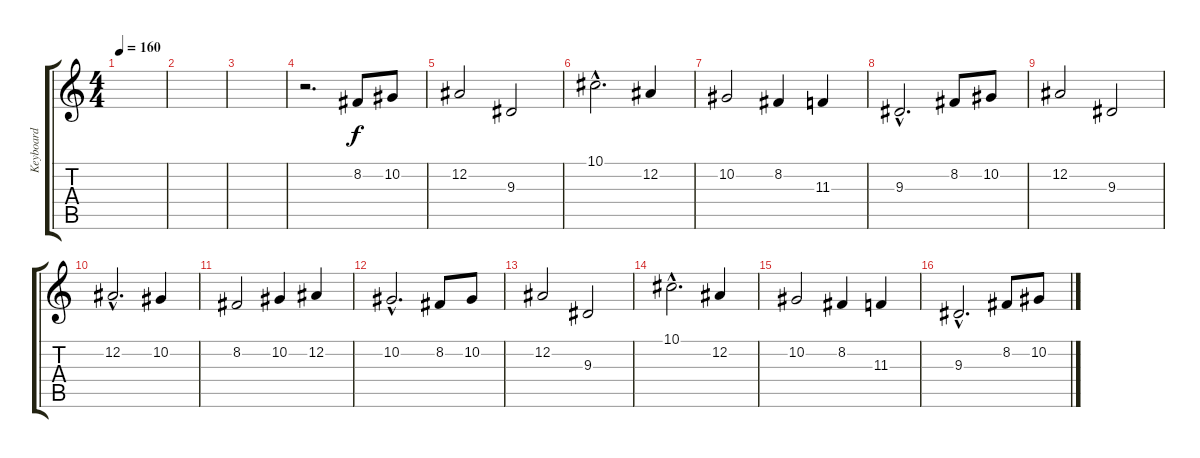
\track ("Keyboard" "Keyboard") {instrument brasssection}
\staff {score tabs}
\tuning (Eb4 Bb3 Gb3 Db3 Ab2 Eb2) {hide}
\ts (4 4)
\tempo 160
\clef g2
\ks c
|
|
|
r.2{d} 8.2.8 10.2.8 |
12.2.2 9.3.2 |
10.1{hac}.2{d} 12.2.4 |
10.2.2 8.2.4 11.3.4 |
9.3{hac}.2{d} 8.2.8 10.2.8 |
12.2.2 9.3.2 |
12.2{hac}.2{d} 10.2.4 |
8.2.2 10.2.4 12.2.4 |
10.2{hac}.2{d} 8.2.8 10.2.8 |
12.2.2 9.3.2 |
10.1{hac}.2{d} 12.2.4 |
10.2.2 8.2.4 11.3.4 |
9.3{hac}.2{d} 8.2.8 10.2.8
